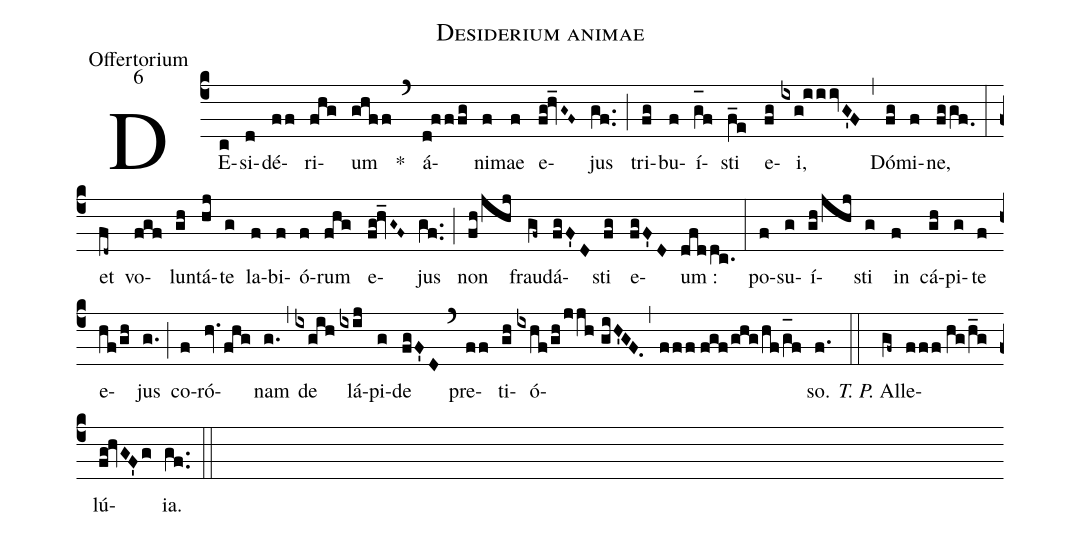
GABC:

name:Desiderium animae;
office-part:Offertorium;
mode:6;
%%
(c4) DE(c)si(d)dé(ff)ri(fhg)um(ghff) *(`) á(d!fffg)ni(f)mae(f) e(fg!hv_G~F~)jus(gf..) (;) tri(fg)bu(f)í(g_[oh:h]f)sti(f_e) e(fg)i,(ixg!iiivG'F) (,) Dó(fg)mi(f)ne,(fggf.0) (:) et(fd~) vo(fgf)lun(gh)tá(hj)te(g) la(f)bi(f)ó(f)rum(fhg) e(fg!hv_G~F~)jus(gf..) (;) non(fh/jhj) frau(gf~)dá(fgF'D)sti(fg) e(fgF'D)um :(dfddc.) (:) po(f)su(g)í(gh/jhj)sti(g) in(f) cá(gh)pi(g)te(f) e(hf/gh)jus(g.) (;) co(f)ró(hv.fhg)nam(g.) (,) de(ixgih) lá(ixij)pi(g)de(fgF'D) (`) pre(ff)ti(gh)ó(ixhf/!gh/!jjh/!/!giH'GF.)(,)(fff//fgf/ghg/hf/g_[oh:h]f)so.(f.) (::) <i>T. P.</i> Al(gf~)le(fff//hg/h_g)lú(fg!hvGF'g){ia}.(gf..) (::)
